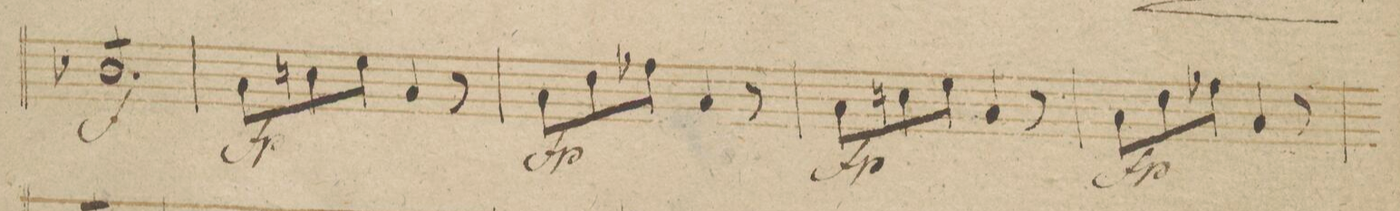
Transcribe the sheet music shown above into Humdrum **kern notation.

**kern	**dynam
*I"Violoncello et Baſso.	*
*clefF4	*
*k[b-]	*
*M6/8	*
8D-X/L	f
8D-/	.
8D-/	.
8D-/	.
8D-/	.
8D-/J	.
=41	=41
8Cn\L	fp
8E\	.
8G\J	.
4C/	.
8r	.
=42	=42
8C\L	fp
8F\	.
8A-X\J	.
4C/	.
8r	.
=43	=43
8C\L	fp
8En\	.
8G\J	.
4C/	.
8r	.
=44	=44
8C\L	fp
8F\	.
8A-X\J	.
8C/	.
8r	.
8r	.
=45	=45
*-	*-
